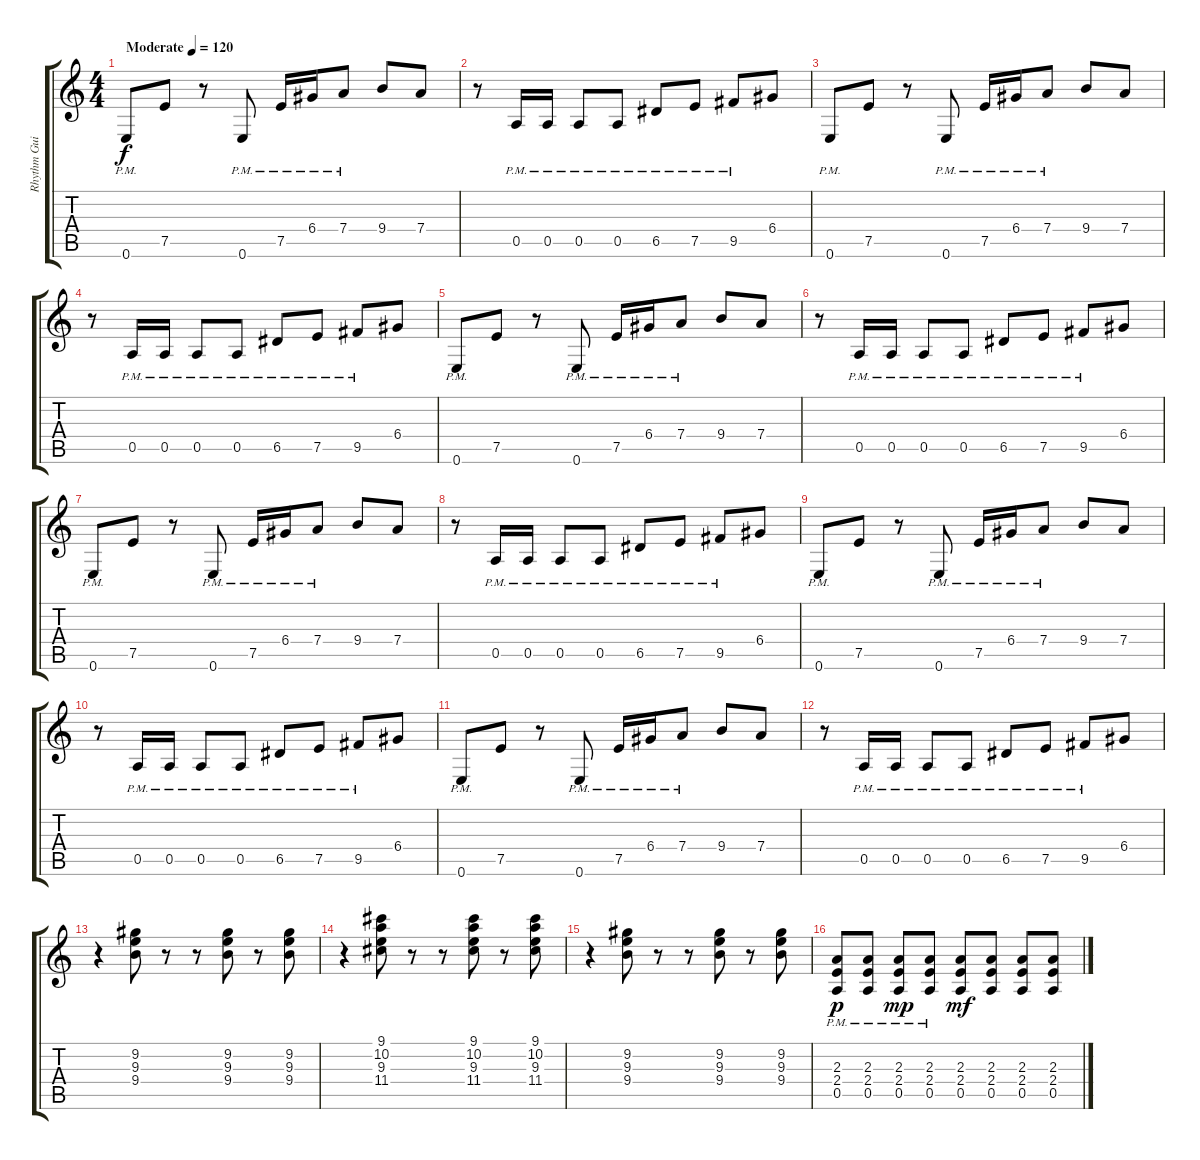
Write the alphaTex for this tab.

\track ("Rhythm Guitar  " "Rhythm Gui") {instrument overdrivenguitar}
\staff {score tabs}
\tuning (E4 B3 G3 D3 A2 E2) {hide}
\ts (4 4)
\tempo (120 "Moderate")
\clef g2
\ks c
0.6{pm}.8{dy f instrument overdrivenguitar} 7.5.8 r.8 0.6{pm}.8 7.5{pm}.16 6.4{pm}.16 7.4{pm}.8 9.4.8 7.4.8 |
r.8 0.5{pm}.16 0.5{pm}.16 0.5{pm}.8 0.5{pm}.8 6.5{pm}.8 7.5{pm}.8 9.5{pm}.8 6.4.8 |
0.6{pm}.8 7.5.8 r.8 0.6{pm}.8 7.5{pm}.16 6.4{pm}.16 7.4{pm}.8 9.4.8 7.4.8 |
r.8 0.5{pm}.16 0.5{pm}.16 0.5{pm}.8 0.5{pm}.8 6.5{pm}.8 7.5{pm}.8 9.5{pm}.8 6.4.8 |
0.6{pm}.8 7.5.8 r.8 0.6{pm}.8 7.5{pm}.16 6.4{pm}.16 7.4{pm}.8 9.4.8 7.4.8 |
r.8 0.5{pm}.16 0.5{pm}.16 0.5{pm}.8 0.5{pm}.8 6.5{pm}.8 7.5{pm}.8 9.5{pm}.8 6.4.8 |
0.6{pm}.8 7.5.8 r.8 0.6{pm}.8 7.5{pm}.16 6.4{pm}.16 7.4{pm}.8 9.4.8 7.4.8 |
r.8 0.5{pm}.16 0.5{pm}.16 0.5{pm}.8 0.5{pm}.8 6.5{pm}.8 7.5{pm}.8 9.5{pm}.8 6.4.8 |
0.6{pm}.8 7.5.8 r.8 0.6{pm}.8 7.5{pm}.16 6.4{pm}.16 7.4{pm}.8 9.4.8 7.4.8 |
r.8 0.5{pm}.16 0.5{pm}.16 0.5{pm}.8 0.5{pm}.8 6.5{pm}.8 7.5{pm}.8 9.5{pm}.8 6.4.8 |
0.6{pm}.8 7.5.8 r.8 0.6{pm}.8 7.5{pm}.16 6.4{pm}.16 7.4{pm}.8 9.4.8 7.4.8 |
r.8 0.5{pm}.16 0.5{pm}.16 0.5{pm}.8 0.5{pm}.8 6.5{pm}.8 7.5{pm}.8 9.5{pm}.8 6.4.8 |
r.4 (9.2 9.3 9.4).8 r.8 r.8 (9.2 9.3 9.4).8 r.8 (9.2 9.3 9.4).8 |
r.4 (9.1 10.2 9.3 11.4).8 r.8 r.8 (9.1 10.2 9.3 11.4).8 r.8 (9.1 10.2 9.3 11.4).8 |
r.4 (9.2 9.3 9.4).8 r.8 r.8 (9.2 9.3 9.4).8 r.8 (9.2 9.3 9.4).8 |
(2.3{pm} 2.4{pm} 0.5{pm}).8{dy p} (2.3{pm} 2.4{pm} 0.5{pm}).8 (2.3{pm} 2.4{pm} 0.5{pm}).8{dy mp} (2.3{pm} 2.4{pm} 0.5{pm}).8 (2.3 2.4 0.5).8{dy mf} (2.3 2.4 0.5).8 (2.3 2.4 0.5).8 (2.3 2.4 0.5).8
